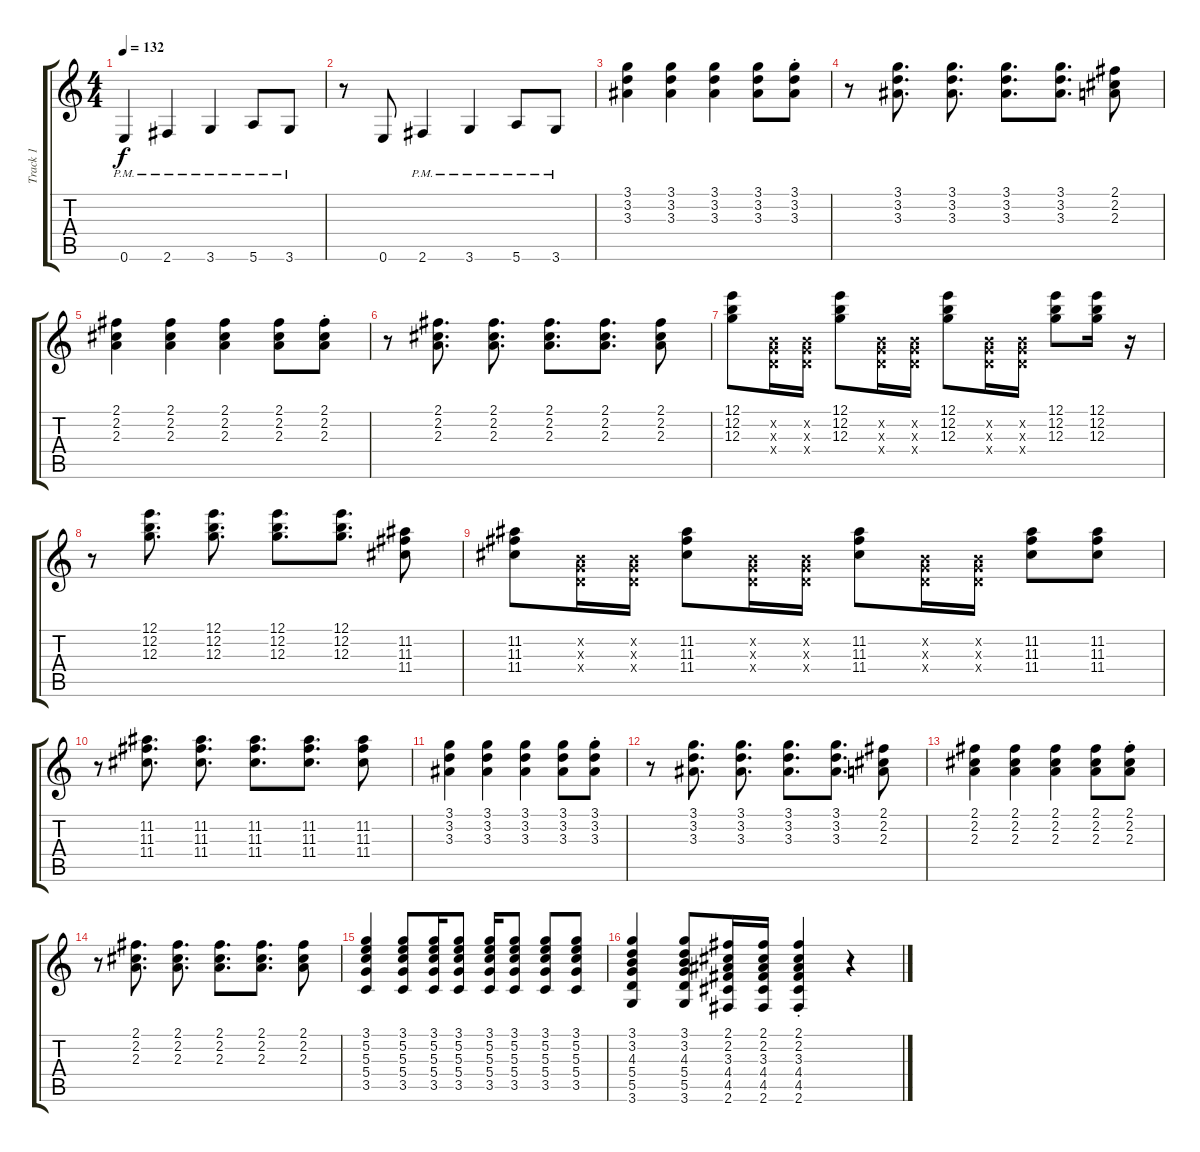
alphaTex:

\track ("Track 1" "Track 1") {instrument distortionguitar}
\staff {score tabs}
\tuning (E4 B3 G3 D3 A2 E2) {hide}
\ts (4 4)
\tempo 132
\clef g2
\ks c
0.6{pm}.4{dy f} 2.6{pm}.4 3.6{pm}.4 5.6{pm}.8 3.6{pm}.8 |
r.8 0.6.8 2.6{pm}.4 3.6{pm}.4 5.6{pm}.8 3.6{pm}.8 |
(3.1 3.2 3.3).4 (3.1 3.2 3.3).4 (3.1 3.2 3.3).4 (3.1 3.2 3.3).8 (3.1{st} 3.2 3.3).8 |
r.8 (3.1 3.2 3.3).8{d} (3.1 3.2 3.3).8{d} (3.1 3.2 3.3).8{d} (3.1 3.2 3.3).8{d} (2.1 2.2 2.3).8 |
(2.1 2.2 2.3).4 (2.1 2.2 2.3).4 (2.1 2.2 2.3).4 (2.1 2.2 2.3).8 (2.1{st} 2.2 2.3).8 |
r.8 (2.1 2.2 2.3).8{d} (2.1 2.2 2.3).8{d} (2.1 2.2 2.3).8{d} (2.1 2.2 2.3).8{d} (2.1 2.2 2.3).8 |
(12.1 12.2 12.3).8 (0.2{x} 0.3{x} 0.4{x}).16 (0.2{x} 0.3{x} 0.4{x}).16 (12.1 12.2 12.3).8 (0.2{x} 0.3{x} 0.4{x}).16 (0.2{x} 0.3{x} 0.4{x}).16 (12.1 12.2 12.3).8 (0.2{x} 0.3{x} 0.4{x}).16 (0.2{x} 0.3{x} 0.4{x}).16 (12.1 12.2 12.3).8 (12.1 12.2 12.3).16 r.16 |
r.8 (12.1 12.2 12.3).8{d} (12.1 12.2 12.3).8{d} (12.1 12.2 12.3).8{d} (12.1 12.2 12.3).8{d} (11.2 11.3 11.4).8 |
(11.2 11.3 11.4).8 (0.2{x} 0.3{x} 0.4{x}).16 (0.2{x} 0.3{x} 0.4{x}).16 (11.2 11.3 11.4).8 (0.2{x} 0.3{x} 0.4{x}).16 (0.2{x} 0.3{x} 0.4{x}).16 (11.2 11.3 11.4).8 (0.2{x} 0.3{x} 0.4{x}).16 (0.2{x} 0.3{x} 0.4{x}).16 (11.2 11.3 11.4).8 (11.2 11.3 11.4).8 |
r.8 (11.2 11.3 11.4).8{d} (11.2 11.3 11.4).8{d} (11.2 11.3 11.4).8{d} (11.2 11.3 11.4).8{d} (11.2 11.3 11.4).8 |
(3.1 3.2 3.3).4 (3.1 3.2 3.3).4 (3.1 3.2 3.3).4 (3.1 3.2 3.3).8 (3.1{st} 3.2 3.3).8 |
r.8 (3.1 3.2 3.3).8{d} (3.1 3.2 3.3).8{d} (3.1 3.2 3.3).8{d} (3.1 3.2 3.3).8{d} (2.1 2.2 2.3).8 |
(2.1 2.2 2.3).4 (2.1 2.2 2.3).4 (2.1 2.2 2.3).4 (2.1 2.2 2.3).8 (2.1{st} 2.2 2.3).8 |
r.8 (2.1 2.2 2.3).8{d} (2.1 2.2 2.3).8{d} (2.1 2.2 2.3).8{d} (2.1 2.2 2.3).8{d} (2.1 2.2 2.3).8 |
(3.1 5.2 5.3 5.4 3.5).4{instrument acousticguitarnylon} (3.1 5.2 5.3 5.4 3.5).8 (3.1 5.2 5.3 5.4 3.5).16 (3.1 5.2 5.3 5.4 3.5).8 (3.1 5.2 5.3 5.4 3.5).16 (3.1 5.2 5.3 5.4 3.5).8 (3.1 5.2 5.3 5.4 3.5).8 (3.1 5.2 5.3 5.4 3.5).8 |
(3.1 3.2 4.3 5.4 5.5 3.6).4 (3.1 3.2 4.3 5.4 5.5 3.6).8 (2.1 2.2 3.3 4.4 4.5 2.6).16 (2.1 2.2 3.3 4.4 4.5 2.6).16 (2.1{st} 2.2{st} 3.3{st} 4.4{st} 4.5{st} 2.6{st}).4 r.4
